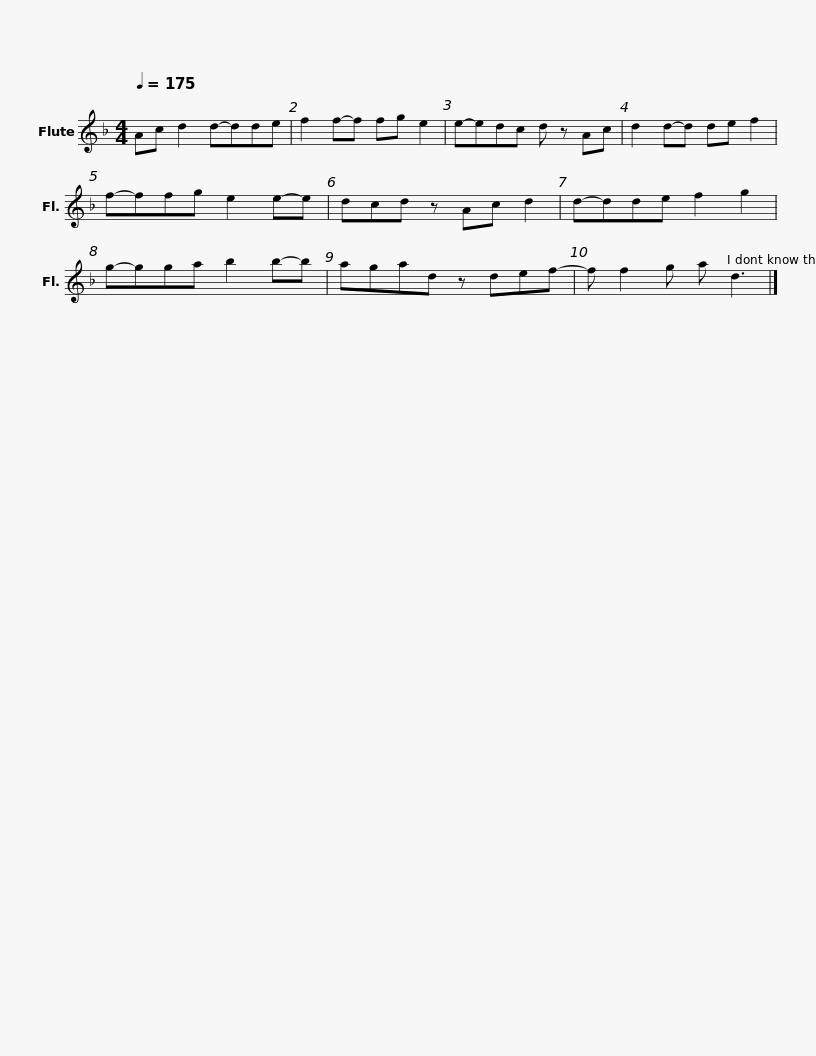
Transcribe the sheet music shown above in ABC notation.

X:1
L:1/8
Q:1/4=175
M:4/4
I:linebreak $
K:F
V:1 treble
V:1
 Ac d2 d-dde | f2 f-f fg e2 | e-edc d z Ac | d2 d-d de f2 | f-ffg e2 e-e | %5
 dcd z Ac d2 |$ d-dde f2 g2 | g-gga b2 b-b | agad z def- | f f2 g a d3 |] %10
